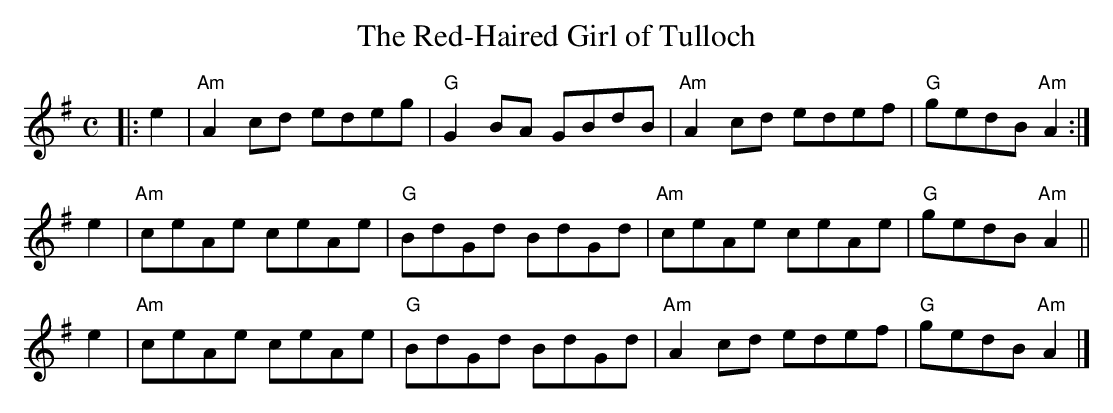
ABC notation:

X:1
T: The Red-Haired Girl of Tulloch
M: C
L: 1/8
K: Ador
|:e2 | "Am"A2cd edeg | "G"G2BA GBdB | "Am"A2cd edef | "G"gedB "Am"A2 :|
  e2 | "Am"ceAe ceAe | "G"BdGd BdGd | "Am"ceAe ceAe | "G"gedB "Am"A2 ||
  e2 | "Am"ceAe ceAe | "G"BdGd BdGd | "Am"A2cd edef | "G"gedB "Am"A2 |]
